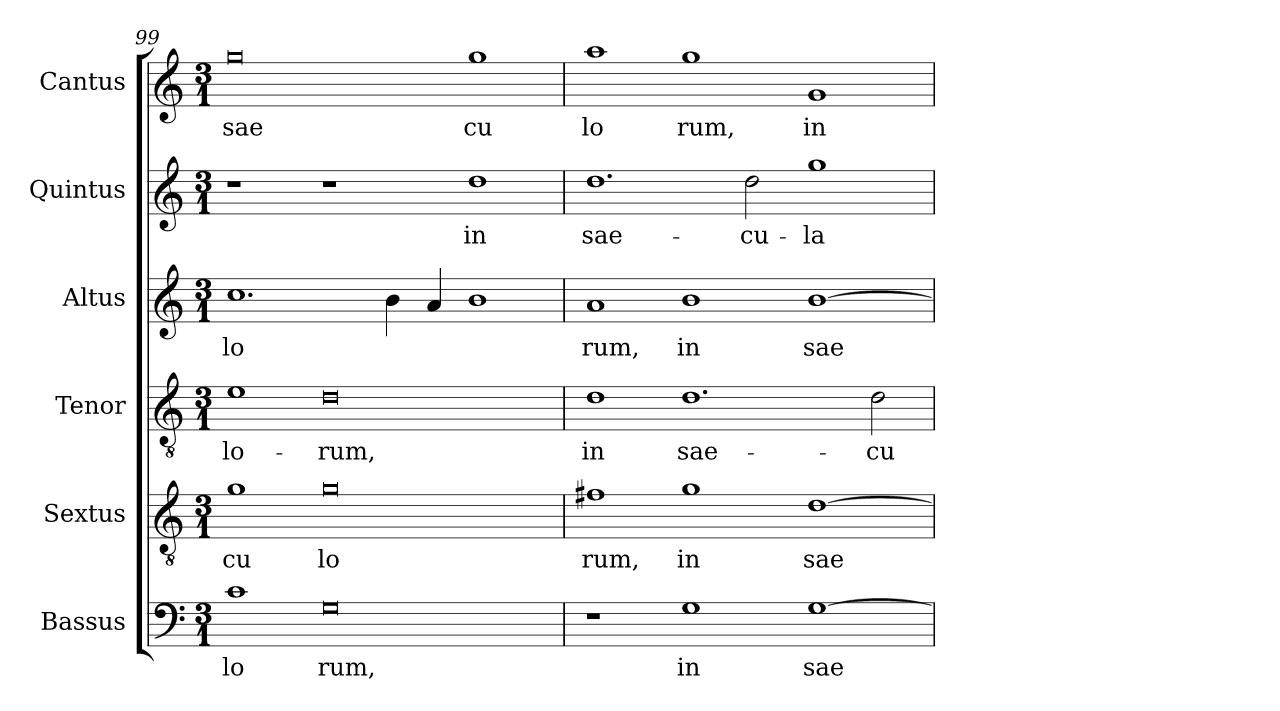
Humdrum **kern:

**kern	**text	**kern	**text	**kern	**text	**kern	**text	**kern	**text	**kern	**text
*part6	*part6	*part5	*part5	*part4	*part4	*part3	*part3	*part2	*part2	*part1	*part1
*staff6	*staff6	*staff5	*staff5	*staff4	*staff4	*staff3	*staff3	*staff2	*staff2	*staff1	*staff1
*I"Bassus	*	*I"Sextus	*	*I"Tenor	*	*I"Altus	*	*I"Quintus	*	*I"Cantus	*
*clefF4	*	*clefGv2	*	*clefGv2	*	*clefG2	*	*clefG2	*	*clefG2	*
*k[]	*	*k[]	*	*k[]	*	*k[]	*	*k[]	*	*k[]	*
*C:	*	*C:	*	*C:	*	*C:	*	*C:	*	*C:	*
*M3/1	*	*M3/1	*	*M3/1	*	*M3/1	*	*M3/1	*	*M3/1	*
=99	=99	=99	=99	=99	=99	=99	=99	=99	=99	=99	=99
!	!LO:LY:b:cj	!	!LO:LY:b:cj	!	!LO:LY:b:cj	!	!LO:LY:b:cj	!	!	!	!LO:LY:b:cj
1c	lo	1g	cu	1e	-lo-	1.cc	lo	1r	.	0gg	sae
!	!LO:LY:b:cj	!	!LO:LY:b:cj	!	!LO:LY:b:cj	!	!	!	!	!	!
0G	rum,	0g	lo	0d	-rum,	.	.	1r	.	.	.
!	!	!	!	!	!	!	!LO:LY:b:cj	!	!	!	!
.	.	.	.	.	.	4b\	.	.	.	.	.
!	!	!	!	!	!	!	!LO:LY:b:cj	!	!	!	!
.	.	.	.	.	.	4a/	.	.	.	.	.
!	!	!	!	!	!	!	!LO:LY:b:cj	!	!LO:LY:b:cj	!	!LO:LY:b:cj
.	.	.	.	.	.	1b	.	1dd	in	1gg	cu
=100	=100	=100	=100	=100	=100	=100	=100	=100	=100	=100	=100
!	!	!	!LO:LY:b:cj	!	!LO:LY:b:cj	!	!LO:LY:b:cj	!	!LO:LY:b:cj	!	!LO:LY:b:cj
1r	.	1f#X	rum,	1d	in	1a	rum,	1.dd	sae-	1aa	lo
!	!LO:LY:b:cj	!	!LO:LY:b:cj	!	!LO:LY:b:cj	!	!LO:LY:b:cj	!	!	!	!LO:LY:b:cj
1G	in	1g	in	1.d	sae-	1b	in	.	.	1gg	rum,
!	!	!	!	!	!	!	!	!	!LO:LY:b:cj	!	!
.	.	.	.	.	.	.	.	2dd\	-cu-	.	.
!	!LO:LY:b:cj	!	!LO:LY:b:cj	!	!	!	!LO:LY:b:cj	!	!LO:LY:b:cj	!	!LO:LY:b:cj
[>1G	sae	[>1d	sae	.	.	[>1b	sae	1gg	-la	1g	in
!	!	!	!	!	!LO:LY:b:cj	!	!	!	!	!	!
.	.	.	.	2d\	-cu-	.	.	.	.	.	.
=	=	=	=	=	=	=	=	=	=	=	=
*-	*-	*-	*-	*-	*-	*-	*-	*-	*-	*-	*-
